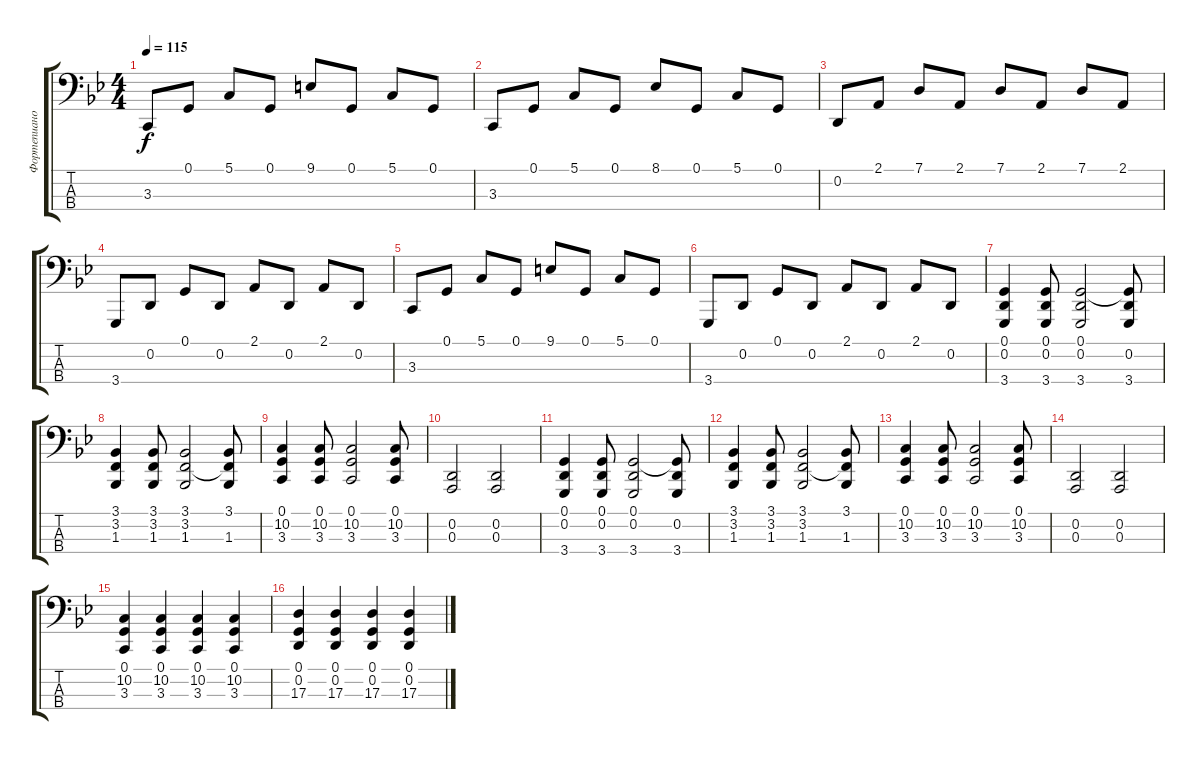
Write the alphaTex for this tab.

\track ("Фортепиано" "Фортепиано") {instrument acousticgrandpiano}
\staff {score tabs}
\tuning (G2 D2 A1 E1) {hide}
\ts (4 4)
\tempo 115
\clef f4
\ks gminor
3.3.8{dy f} 0.1.8 5.1.8 0.1.8 9.1.8 0.1.8 5.1.8 0.1.8 |
3.3.8 0.1.8 5.1.8 0.1.8 8.1.8 0.1.8 5.1.8 0.1.8 |
0.2.8 2.1.8 7.1.8 2.1.8 7.1.8 2.1.8 7.1.8 2.1.8 |
3.4.8 0.2.8 0.1.8 0.2.8 2.1.8 0.2.8 2.1.8 0.2.8 |
3.3.8 0.1.8 5.1.8 0.1.8 9.1.8 0.1.8 5.1.8 0.1.8 |
3.4.8 0.2.8 0.1.8 0.2.8 2.1.8 0.2.8 2.1.8 0.2.8 |
(0.1 0.2 3.4).4 (0.1 0.2 3.4).8 (0.1 0.2 3.4).2 (0.1{t} 0.2 3.4).8 |
(3.1 3.2 1.3).4 (3.1 3.2 1.3).8 (3.1 3.2 1.3).2 (3.1 3.2{t} 1.3).8 |
(0.1 10.2 3.3).4 (0.1 10.2 3.3).8 (0.1 10.2 3.3).2 (0.1 10.2 3.3).8 |
(0.2 0.3).2 (0.2 0.3).2 |
(0.1 0.2 3.4).4 (0.1 0.2 3.4).8 (0.1 0.2 3.4).2 (0.1{t} 0.2 3.4).8 |
(3.1 3.2 1.3).4 (3.1 3.2 1.3).8 (3.1 3.2 1.3).2 (3.1 3.2{t} 1.3).8 |
(0.1 10.2 3.3).4 (0.1 10.2 3.3).8 (0.1 10.2 3.3).2 (0.1 10.2 3.3).8 |
(0.2 0.3).2 (0.2 0.3).2 |
(0.1 10.2 3.3).4 (0.1 10.2 3.3).4 (0.1 10.2 3.3).4 (0.1 10.2 3.3).4 |
(0.1 0.2 17.3).4 (0.1 0.2 17.3).4 (0.1 0.2 17.3).4 (0.1 0.2 17.3).4
